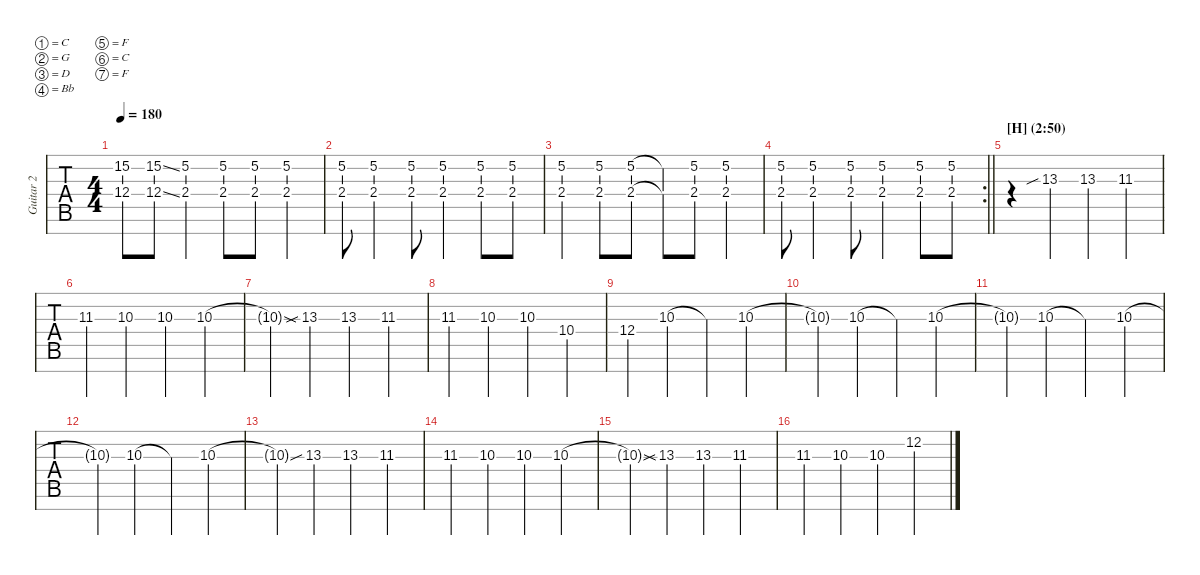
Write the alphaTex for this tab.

\defaultSystemsLayout 4
\hideDynamics
\bracketExtendMode nobrackets
\multiTrackTrackNamePolicy allsystems
\firstSystemTrackNameMode fullname
\otherSystemsTrackNameMode fullname
\otherSystemsTrackNameOrientation horizontal
\track ("Guitar 2" "Gtr. 2") {instrument overdrivenguitar}
\staff {tabs}
\tuning (C4 G3 D3 Bb2 F2 C2 F1)
\ts (4 4)
\scale
1.00077
\tempo 180
\accidentals auto
\clef g2
\ottava regular
\simile none
\ks c
(15.2{acc #} 12.4{acc #}).8{dy mf} (15.2{ss acc #} 12.4{ss acc #}).8 (5.2 2.4).4 (5.2 2.4).8 (5.2 2.4).8 (5.2 2.4).4 |
\scale
1.00077 (5.2 2.4).8 (5.2 2.4).4 (5.2 2.4).8 (5.2 2.4).4 (5.2 2.4).8 (5.2 2.4).8 |
\scale
1.00346 (5.2 2.4).4 (5.2 2.4).8 (5.2 2.4).8 (5.2{t} 2.4{t}).8 (5.2 2.4).8 (5.2 2.4).4 |
\rc 2
\scale
0.995005
\barLineRight lightlight
(5.2 2.4).8 (5.2 2.4).4 (5.2 2.4).8 (5.2 2.4).4 (5.2 2.4).8 (5.2 2.4).8 |
\section ("" "[H] (2:50)")
\scale
1.00072 r.4 13.3{sib acc #}.4 13.3{acc #}.4 11.3{acc #}.4 |
\scale
0.999761 11.3{acc #}.4 10.3.4 10.3.4 10.3.4 |
\scale
1.00245 10.3{sod t}.4 13.3{sib acc #}.4 13.3{acc #}.4 11.3{acc #}.4 |
\scale
0.997069 11.3{acc #}.4 10.3.4 10.3.4 10.4{acc #}.4 |
\scale
1.00072 12.4{acc #}.4 10.3.4 10.3{t}.4 10.3.4 |
\scale
0.999761 10.3{t}.4 10.3.4 10.3{t}.4 10.3.4 |
\scale
1.00245 10.3{t}.4 10.3.4 10.3{t}.4 10.3.4 |
\scale
0.997069 10.3{t}.4 10.3.4 10.3{t}.4 10.3.4 |
\scale
1.00072 10.3{t}.4 13.3{sib acc #}.4 13.3{acc #}.4 11.3{acc #}.4 |
\scale
1.00245 11.3{acc #}.4 10.3.4 10.3.4 10.3.4 |
\scale
0.999761 10.3{sod t}.4 13.3{sib acc #}.4 13.3{acc #}.4 11.3{acc #}.4 |
\scale
0.997069 11.3{acc #}.4 10.3.4 10.3.4 12.2.4
